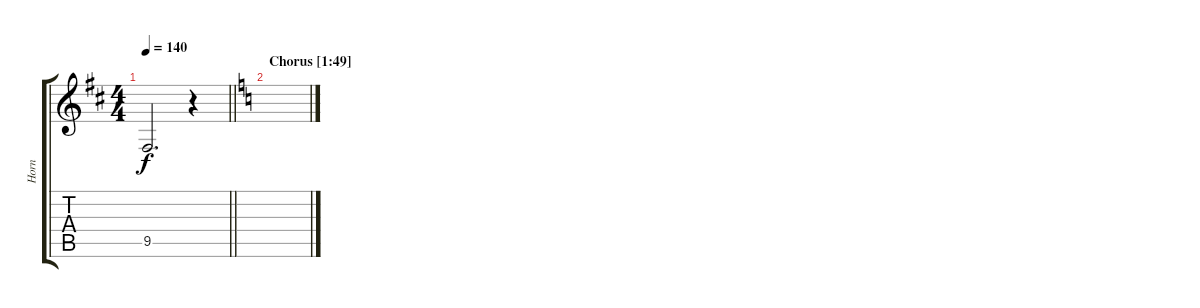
\track ("Horn" "Horn") {instrument frenchhorn}
\staff {score tabs}
\tuning (E4 B3 G3 D3 A2 E2) {hide}
\ts (4 4)
\tempo 140
\clef g2
\barLineRight lightlight
\ks bminor
9.5{t}.2{d dy f} r.4 |
\section ("" "Chorus [1:49]")
\ks aminor
